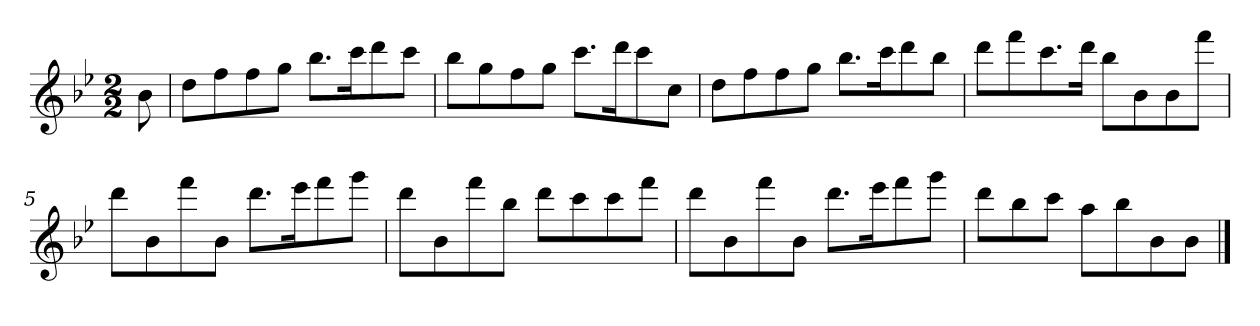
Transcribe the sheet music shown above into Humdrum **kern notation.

**kern
*part1
*staff1
*clefG2
*k[b-e-]
*B-:
*M2/2
=
8b-
=1
8dd\L
8ff\
8ff\
8gg\J
8.bb-\L
16ccc\K
8ddd\
8ccc\J
=2
8bb-\L
8gg\
8ff\
8gg\J
8.ccc\L
16ddd\K
8ccc\
8cc\J
=3
8dd\L
8ff\
8ff\
8gg\J
8.bb-\L
16ccc\K
8ddd\
8bb-\J
=4
8ddd\L
8fff\
8.ccc\
16ddd\Jk
8bb-\L
8b-\
8b-\
8fff\J
=5
8ddd\L
8b-\
8fff\
8b-\J
8.ddd\L
16eee-\K
8fff\
8ggg\J
=6
8ddd\L
8b-\
8fff\
8bb-\J
8ddd\L
8ccc\
8ccc\
8fff\J
=7
8ddd\L
8b-\
8fff\
8b-\J
8.ddd\L
16eee-\K
8fff\
8ggg\J
=8
8ddd\L
8bb-\
8ccc\J
8aa\L
8bb-\
8b-\
8b-\J
==
*-
